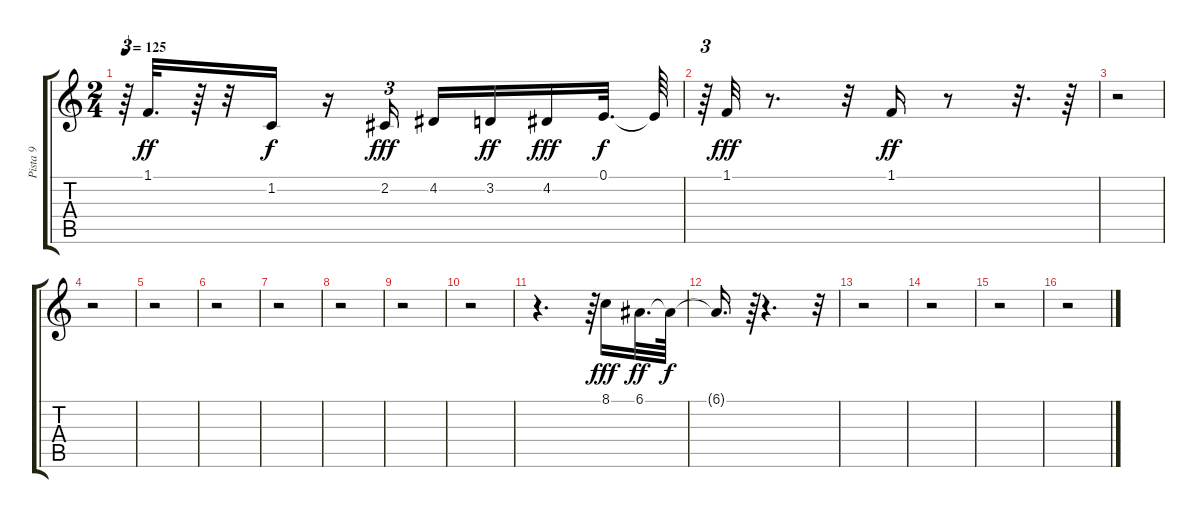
\track ("Pista 9" "Pista 9") {instrument tenorsax}
\staff {score tabs}
\tuning (E4 B3 G3 D3 A2 E2) {hide}
\ts (2 4)
\tempo 125
\clef g2
\ks c
r.64{tu (3 2) dy f} 1.1.32{d dy ff} r.64 r.32 1.2.16{dy f} r.16 2.2.16{tu (3 2) dy fff} 4.2.16 3.2.16{dy ff} 4.2.16{dy fff} 0.1.32{d dy f} 0.1{t}.64 |
r.64{tu (3 2)} 1.1.32{dy fff} r.8{d} r.32 1.1.16{dy ff} r.8 r.32{d} r.64 |
r.2 |
r.2 |
r.2 |
r.2 |
r.2 |
r.2 |
r.2 |
r.2 |
r.4{d} r.64{tu (3 2)} 8.1.16{dy fff} 6.1.32{d dy ff} 6.1{t}.64{dy f} |
6.1{t}.16{d} r.64{tu (3 2)} r.4{d} r.32{tu (3 2)} |
r.2 |
r.2 |
r.2 |
r.2
